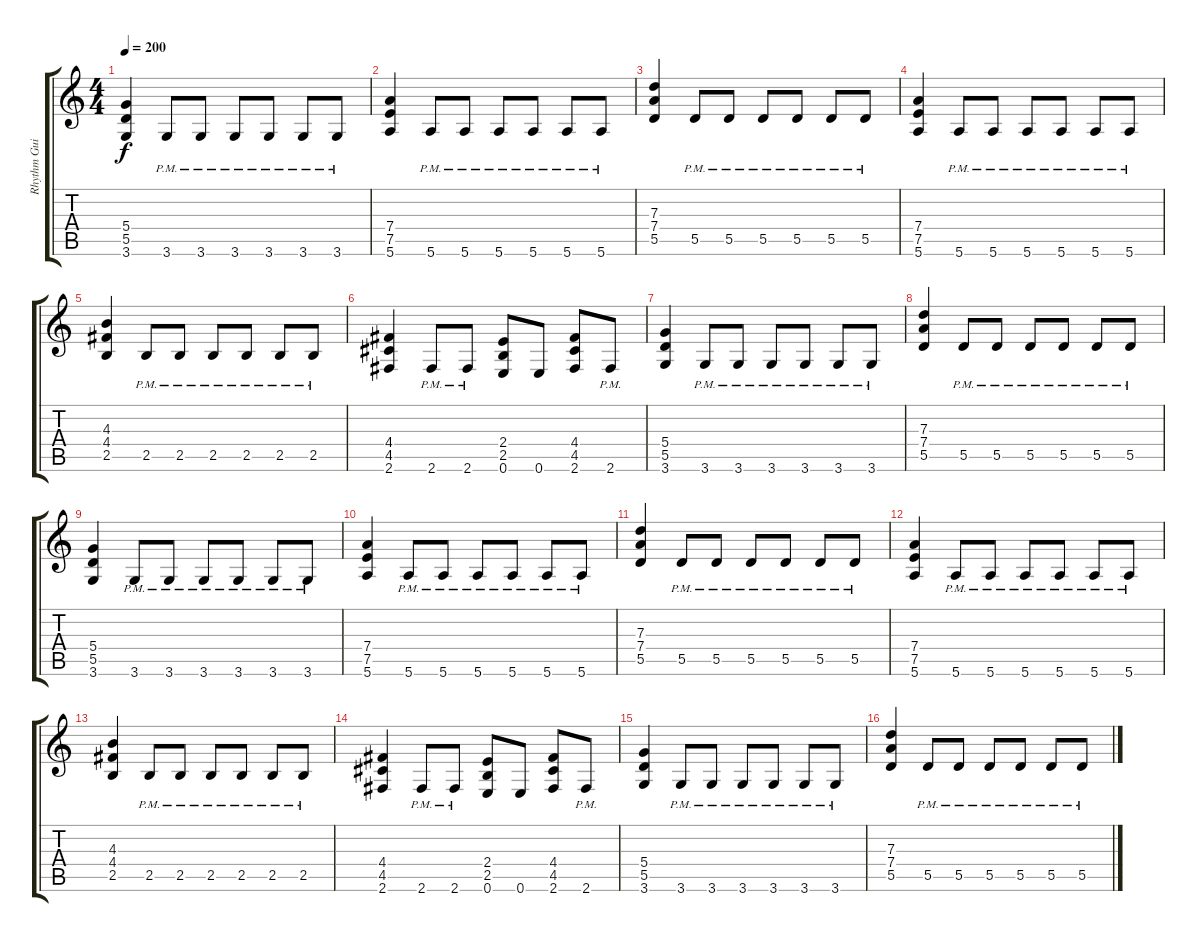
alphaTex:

\track ("Rhythm Guitar" "Rhythm Gui") {instrument distortionguitar}
\staff {score tabs}
\tuning (E4 B3 G3 D3 A2 E2) {hide}
\ts (4 4)
\tempo 200
\clef g2
\ks c
(5.4 5.5 3.6).4{dy f} 3.6{pm}.8 3.6{pm}.8 3.6{pm}.8 3.6{pm}.8 3.6{pm}.8 3.6{pm}.8 |
(7.4 7.5 5.6).4 5.6{pm}.8 5.6{pm}.8 5.6{pm}.8 5.6{pm}.8 5.6{pm}.8 5.6{pm}.8 |
(7.3 7.4 5.5).4 5.5{pm}.8 5.5{pm}.8 5.5{pm}.8 5.5{pm}.8 5.5{pm}.8 5.5{pm}.8 |
(7.4 7.5 5.6).4 5.6{pm}.8 5.6{pm}.8 5.6{pm}.8 5.6{pm}.8 5.6{pm}.8 5.6{pm}.8 |
(4.3 4.4 2.5).4 2.5{pm}.8 2.5{pm}.8 2.5{pm}.8 2.5{pm}.8 2.5{pm}.8 2.5{pm}.8 |
(4.4 4.5 2.6).4 2.6{pm}.8 2.6{pm}.8 (2.4 2.5 0.6).8 0.6.8 (4.4 4.5 2.6).8 2.6{pm}.8 |
(5.4 5.5 3.6).4 3.6{pm}.8 3.6{pm}.8 3.6{pm}.8 3.6{pm}.8 3.6{pm}.8 3.6{pm}.8 |
(7.3 7.4 5.5).4 5.5{pm}.8 5.5{pm}.8 5.5{pm}.8 5.5{pm}.8 5.5{pm}.8 5.5{pm}.8 |
(5.4 5.5 3.6).4 3.6{pm}.8 3.6{pm}.8 3.6{pm}.8 3.6{pm}.8 3.6{pm}.8 3.6{pm}.8 |
(7.4 7.5 5.6).4 5.6{pm}.8 5.6{pm}.8 5.6{pm}.8 5.6{pm}.8 5.6{pm}.8 5.6{pm}.8 |
(7.3 7.4 5.5).4 5.5{pm}.8 5.5{pm}.8 5.5{pm}.8 5.5{pm}.8 5.5{pm}.8 5.5{pm}.8 |
(7.4 7.5 5.6).4 5.6{pm}.8 5.6{pm}.8 5.6{pm}.8 5.6{pm}.8 5.6{pm}.8 5.6{pm}.8 |
(4.3 4.4 2.5).4 2.5{pm}.8 2.5{pm}.8 2.5{pm}.8 2.5{pm}.8 2.5{pm}.8 2.5{pm}.8 |
(4.4 4.5 2.6).4 2.6{pm}.8 2.6{pm}.8 (2.4 2.5 0.6).8 0.6.8 (4.4 4.5 2.6).8 2.6{pm}.8 |
(5.4 5.5 3.6).4 3.6{pm}.8 3.6{pm}.8 3.6{pm}.8 3.6{pm}.8 3.6{pm}.8 3.6{pm}.8 |
(7.3 7.4 5.5).4 5.5{pm}.8 5.5{pm}.8 5.5{pm}.8 5.5{pm}.8 5.5{pm}.8 5.5{pm}.8
